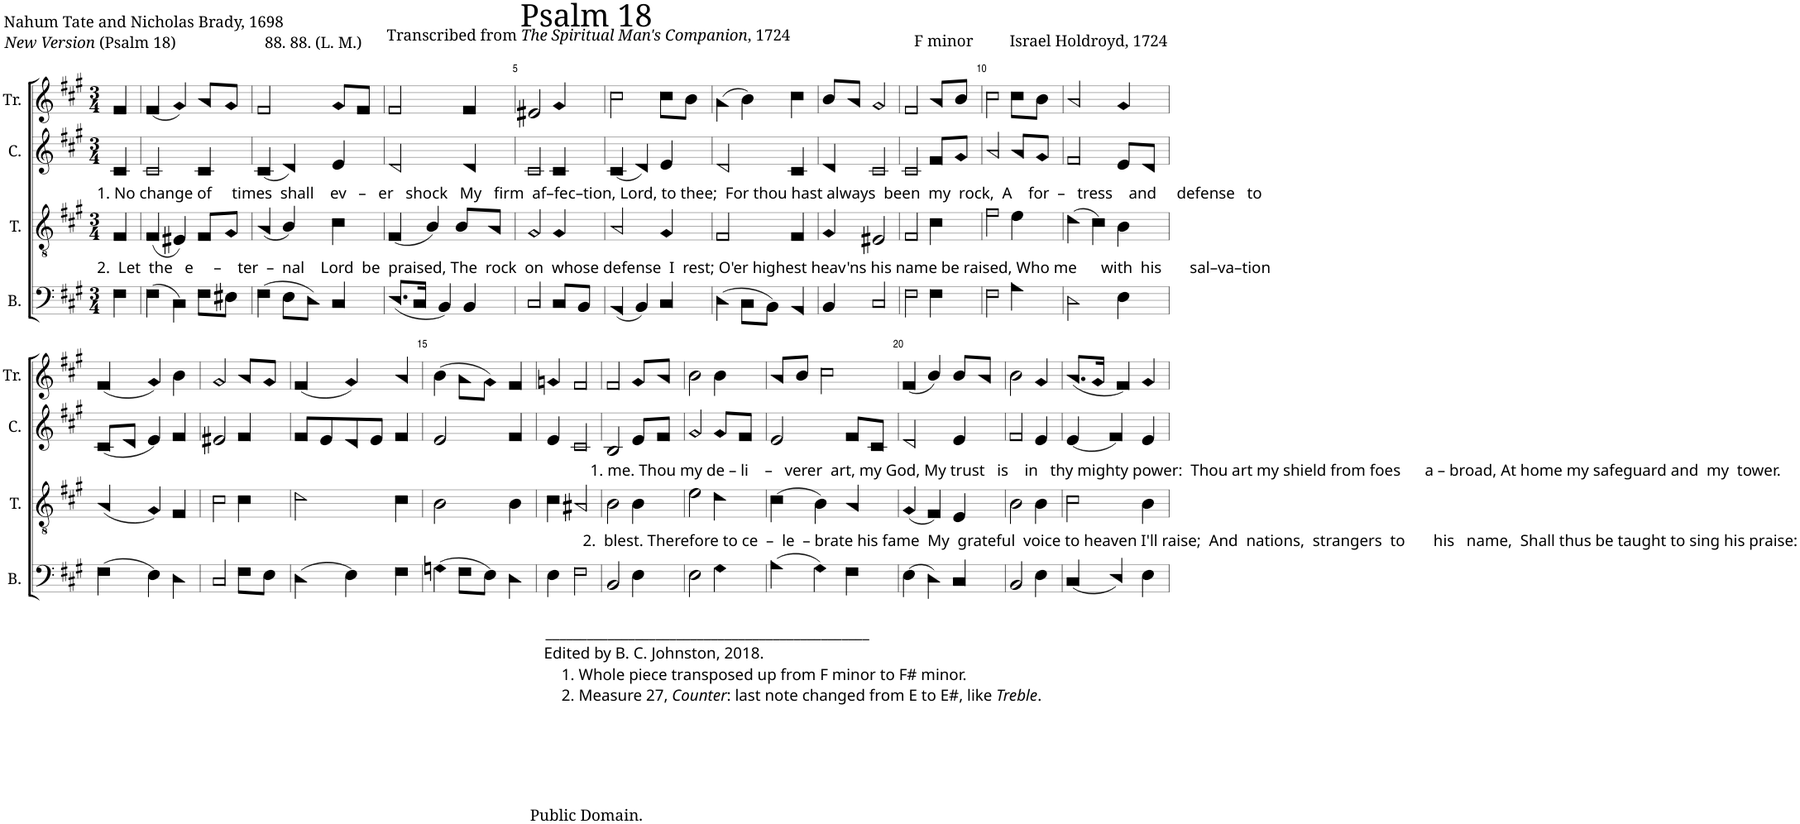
**kern	**kern	**kern	**kern
*part4	*part3	*part2	*part1
*staff4	*staff3	*staff2	*staff1
*I"B.	*I"T.	*I"C.	*I"Tr.
*I'B.	*I'T.	*I'C.	*I'Tr.
*clefF4	*clefGv2	*clefG2	*clefG2
*k[f#c#g#]	*k[f#c#g#]	*k[f#c#g#]	*k[f#c#g#]
*M3/4	*M3/4	*M3/4	*M3/4
=1	=1	=1	=1
!	!	!LO:TX:b:t=1. No change of     times  shall    ev   –   er   shock   My   firm  af–fec–tion, Lord, to thee;  For thou hast always  been  my  rock,  A    for  –   tress    and     defense   to	!
!	!LO:TX:b:t=2.  Let  the   e     –    ter  –  nal    Lord  be  praised, The  rock  on  whose defense  I  rest; O'er highest heav'ns his name be raised, Who me      with  his       sal–va–tion	!	!
4F#!\	4F#!/	4c#!/	4f#!/
=2	=2	=2	=2
(4F#!\	(4F#!/	2c#!/	(4f#!/
4C#!\)	4E#X!/)	.	4g#!/)
8F#!\L	8F#!/L	4c#!/	8a!/L
8E#X!\J	8G#!/J	.	8g#!/J
=3	=3	=3	=3
(4F#!\	(4A!/	(4c#!/	2f#!/
8E!\L	4B!/)	4d!/)	.
8D!\J)	.	.	.
4C#!/	4c#!\	4e!/	8g#!/L
.	.	.	8f#!/J
=4	=4	=4	=4
(8.D!/L	(4F#!/	2d!/	2f#!/
16C#!/Jk	.	.	.
4BB!/)	4B!/)	.	.
4BB!/	8B!/L	4d!/	4f#!/
.	8A!/J	.	.
=5	=5	=5	=5
2C#!/	2G#!/	2c#!/	2e#X!/
8C#!/L	4G#!/	4c#!/	4g#!/
8BB!/J	.	.	.
=6	=6	=6	=6
(4AA!/	2A!/	(4c#!/	2cc#!\
4BB!/)	.	4d!/)	.
4C#!/	4G#!/	4e!/	8cc#!\L
.	.	.	8b!\J
=7	=7	=7	=7
(4D!\	2F#!/	2d!/	(4a!\
8C#!\L	.	.	4b!\)
8BB!\J)	.	.	.
4AA!/	4F#!/	4c#!/	4cc#!\
=8	=8	=8	=8
4BB!/	4G#!/	4d!/	8b!/L
.	.	.	8a!/J
2C#!/	2E#X!/	2c#!/	2g#!/
=9	=9	=9	=9
2F#!\	2F#!/	2c#!/	2f#!/
4F#!\	4c#!\	8f#!/L	8a!/L
.	.	8g#!/J	8b!/J
=10	=10	=10	=10
2F#!\	2f#!\	2a!/	2cc#!\
4A!\	4e!\	8a!/L	8cc#!\L
.	.	8g#!/J	8b!\J
=11	=11	=11	=11
2D!\	(4d!\	2f#!/	2a!/
.	4c#!\)	.	.
4E!\	4B!\	8e!/L	4g#!/
.	.	8d!/J	.
!!LO:LB:g=z
=12	=12	=12	=12
(4F#!\	(4A!/	(8c#!/L	(4f#!/
.	.	8d!/J	.
4E!\)	4G#!/)	4e!/)	4g#!/)
4D!\	4F#!/	4f#!/	4b!\
=13	=13	=13	=13
2C#!/	2c#!\	2e#X!/	2g#!/
8F#!\L	4c#!\	4f#!/	8a!/L
8E!\J	.	.	8g#!/J
=14	=14	=14	=14
(4D!\	2d!\	8f#!/L	(4f#!/
.	.	8e!/	.
4E!\)	.	8d!/	4g#!/)
.	.	8e!/J	.
4F#!\	4c#!\	4f#!/	4a!/
=15	=15	=15	=15
(4Gn!\	2B!\	2e!/	(4b!\
8F#!\L	.	.	8a!\L
8E!\J)	.	.	8g#!\J)
4D!\	4B!\	4f#!/	4f#!/
=16	=16	=16	=16
4E!\	4c#!\	4e!/	4gn!/
2F#!\	2A#X!/	2c#!/	2f#!/
=17	=17	=17	=17
!	!	!LO:TX:b:t=1. me. Thou my de – li    –   verer  art, my God, My trust   is    in   thy mighty power&colon;  Thou art my shield from foes      a – broad, At home my safeguard and  my  tower.	!
!	!LO:TX:b:t=2.  blest. Therefore to ce  –  le  – brate his fame  My  grateful  voice to heaven I'll raise;  And  nations,  strangers  to       his   name,  Shall thus be taught to sing his praise&colon;	!	!
!LO:TX:b:t=_______________________________________________	!	!	!
!LO:TX:b:t=Edited by B. C. Johnston, 2018.	!	!	!
!LO:TX:b:t=1. Whole piece transposed up from F minor to F# minor.	!	!	!
!LO:TX:b:t=2. Measure 27,	!	!	!
!LO:TX:b:i:t=Counter	!	!	!
!LO:TX:b:t=&colon; last note changed from E to E#, like	!	!	!
!LO:TX:b:i:t=Treble	!	!	!
!LO:TX:b:t=.	!	!	!
2BB!/	2B!\	2B!/	2f#!/
4E!\	4B!\	8e!/L	8g#!/L
.	.	8f#!/J	8a!/J
=18	=18	=18	=18
2E!\	2e!\	2g#!/	2b!\
4G#!\	4d!\	8g#!/L	4b!\
.	.	8f#!/J	.
=19	=19	=19	=19
(4A!\	(4c#!\	2e!/	8a!/L
.	.	.	8b!/J
4G#!\)	4B!\)	.	2cc#!\
4F#!\	4A!/	8f#!/L	.
.	.	8c#!/J	.
=20	=20	=20	=20
(4E!\	(4G#!/	2d!/	(4f#!/
4D!\)	4F#!/)	.	4b!/)
4C#!/	4E!/	4e!/	8b!/L
.	.	.	8a!/J
=21	=21	=21	=21
2BB!/	2B!\	2f#!/	2b!\
4E!\	4B!\	4e!/	4g#!/
=22	=22	=22	=22
(4C#!/	2c#!\	(4e!/	(8.a!/L
.	.	.	16g#!/Jk
4D!/)	.	4f#!/)	4f#!/)
4E!\	4B!\	4e!/	4g#!/
=	=	=	=
*-	*-	*-	*-
